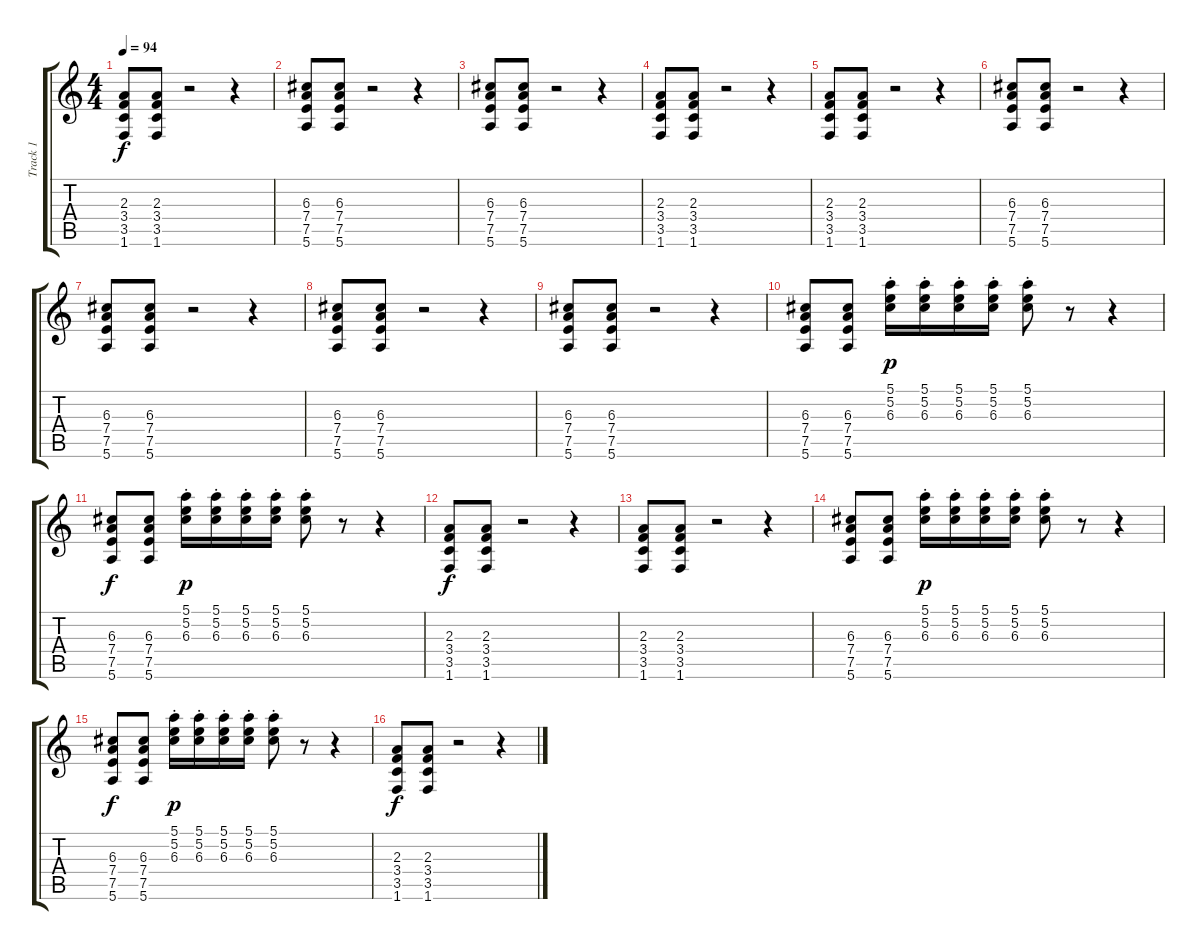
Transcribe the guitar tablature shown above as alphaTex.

\track ("Track 1" "Track 1") {instrument overdrivenguitar}
\staff {score tabs}
\tuning (E4 B3 G3 D3 A2 E2) {hide}
\ts (4 4)
\tempo 94
\clef g2
\ks c
(2.3 3.4 3.5 1.6).8{dy f} (2.3 3.4 3.5 1.6).8 r.2 r.4 |
(6.3 7.4 7.5 5.6).8 (6.3 7.4 7.5 5.6).8 r.2 r.4 |
(6.3 7.4 7.5 5.6).8 (6.3 7.4 7.5 5.6).8 r.2 r.4 |
(2.3 3.4 3.5 1.6).8 (2.3 3.4 3.5 1.6).8 r.2 r.4 |
(2.3 3.4 3.5 1.6).8 (2.3 3.4 3.5 1.6).8 r.2 r.4 |
(6.3 7.4 7.5 5.6).8 (6.3 7.4 7.5 5.6).8 r.2 r.4 |
(6.3 7.4 7.5 5.6).8 (6.3 7.4 7.5 5.6).8 r.2 r.4 |
(6.3 7.4 7.5 5.6).8 (6.3 7.4 7.5 5.6).8 r.2 r.4 |
(6.3 7.4 7.5 5.6).8 (6.3 7.4 7.5 5.6).8 r.2 r.4 |
(6.3 7.4 7.5 5.6).8 (6.3 7.4 7.5 5.6).8 (5.1{st} 5.2{st} 6.3).16{dy p} (5.1{st} 5.2{st} 6.3).16 (5.1{st} 5.2{st} 6.3).16 (5.1{st} 5.2{st} 6.3).16 (5.1{st} 5.2{st} 6.3{st}).8 r.8 r.4 |
(6.3 7.4 7.5 5.6).8{dy f} (6.3 7.4 7.5 5.6).8 (5.1{st} 5.2{st} 6.3).16{dy p} (5.1{st} 5.2{st} 6.3).16 (5.1{st} 5.2{st} 6.3).16 (5.1{st} 5.2{st} 6.3).16 (5.1{st} 5.2{st} 6.3{st}).8 r.8 r.4 |
(2.3 3.4 3.5 1.6).8{dy f} (2.3 3.4 3.5 1.6).8 r.2 r.4 |
(2.3 3.4 3.5 1.6).8 (2.3 3.4 3.5 1.6).8 r.2 r.4 |
(6.3 7.4 7.5 5.6).8 (6.3 7.4 7.5 5.6).8 (5.1{st} 5.2{st} 6.3).16{dy p} (5.1{st} 5.2{st} 6.3).16 (5.1{st} 5.2{st} 6.3).16 (5.1{st} 5.2{st} 6.3).16 (5.1{st} 5.2{st} 6.3{st}).8 r.8 r.4 |
(6.3 7.4 7.5 5.6).8{dy f} (6.3 7.4 7.5 5.6).8 (5.1{st} 5.2{st} 6.3).16{dy p} (5.1{st} 5.2{st} 6.3).16 (5.1{st} 5.2{st} 6.3).16 (5.1{st} 5.2{st} 6.3).16 (5.1{st} 5.2{st} 6.3{st}).8 r.8 r.4 |
(2.3 3.4 3.5 1.6).8{dy f} (2.3 3.4 3.5 1.6).8 r.2 r.4
